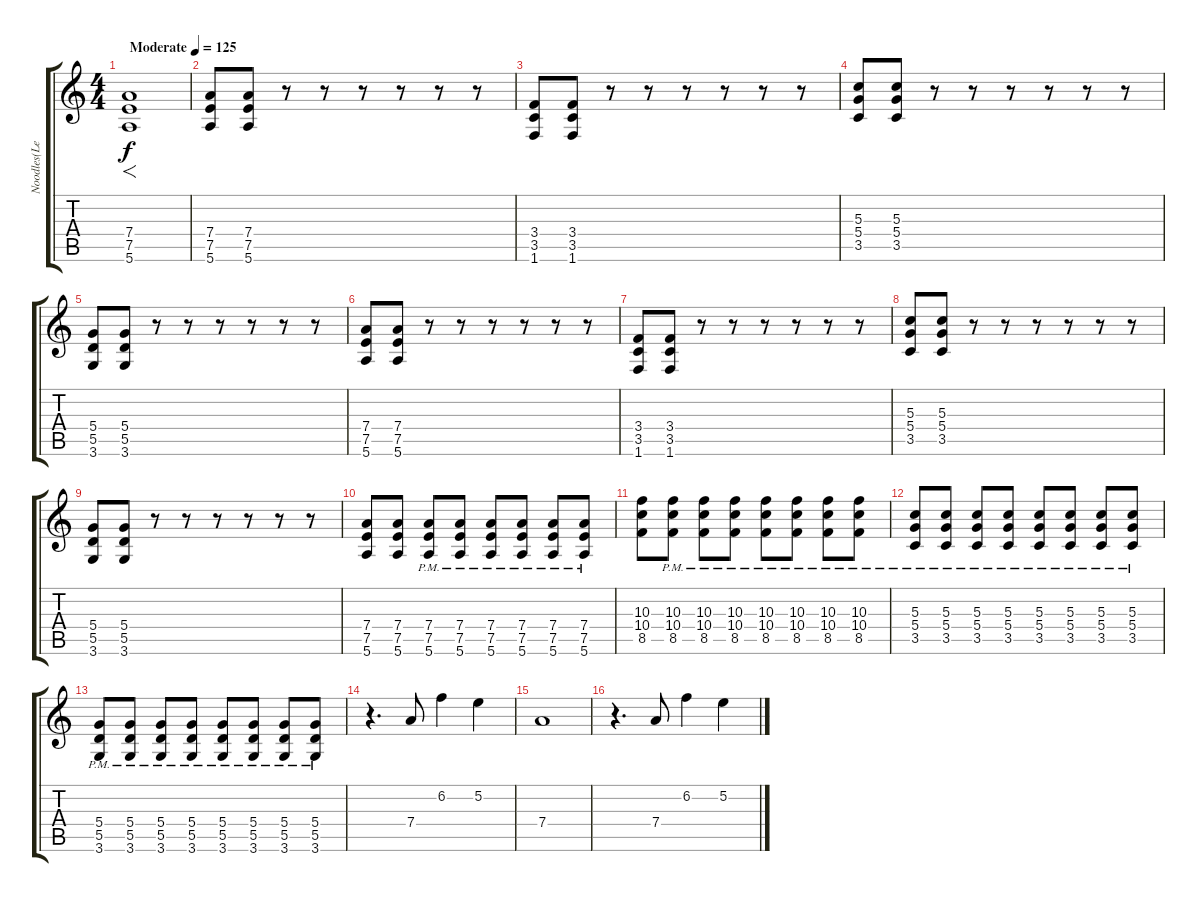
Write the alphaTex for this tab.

\track ("Noodles(Lead Guitar)" "Noodles(Le") {instrument distortionguitar}
\staff {score tabs}
\tuning (E4 B3 G3 D3 A2 E2) {hide}
\ts (4 4)
\tempo (125 "Moderate")
\clef g2
\ks c
(7.4 7.5 5.6).1{f dy f instrument distortionguitar} |
(7.4 7.5 5.6).8 (7.4 7.5 5.6).8 r.8 r.8 r.8 r.8 r.8 r.8 |
(3.4 3.5 1.6).8 (3.4 3.5 1.6).8 r.8 r.8 r.8 r.8 r.8 r.8 |
(5.3 5.4 3.5).8 (5.3 5.4 3.5).8 r.8 r.8 r.8 r.8 r.8 r.8 |
(5.4 5.5 3.6).8 (5.4 5.5 3.6).8 r.8 r.8 r.8 r.8 r.8 r.8 |
(7.4 7.5 5.6).8 (7.4 7.5 5.6).8 r.8 r.8 r.8 r.8 r.8 r.8 |
(3.4 3.5 1.6).8 (3.4 3.5 1.6).8 r.8 r.8 r.8 r.8 r.8 r.8 |
(5.3 5.4 3.5).8 (5.3 5.4 3.5).8 r.8 r.8 r.8 r.8 r.8 r.8 |
(5.4 5.5 3.6).8 (5.4 5.5 3.6).8 r.8 r.8 r.8 r.8 r.8 r.8 |
(7.4 7.5 5.6).8 (7.4 7.5 5.6).8 (7.4{pm} 7.5{pm} 5.6{pm}).8 (7.4{pm} 7.5{pm} 5.6{pm}).8 (7.4{pm} 7.5{pm} 5.6{pm}).8 (7.4{pm} 7.5{pm} 5.6{pm}).8 (7.4{pm} 7.5{pm} 5.6{pm}).8 (7.4{pm} 7.5{pm} 5.6{pm}).8 |
(10.3 10.4 8.5).8 (10.3{pm} 10.4{pm} 8.5{pm}).8 (10.3{pm} 10.4{pm} 8.5{pm}).8 (10.3{pm} 10.4{pm} 8.5{pm}).8 (10.3{pm} 10.4{pm} 8.5{pm}).8 (10.3{pm} 10.4{pm} 8.5{pm}).8 (10.3{pm} 10.4{pm} 8.5{pm}).8 (10.3{pm} 10.4{pm} 8.5{pm}).8 |
(5.3{pm} 5.4{pm} 3.5{pm}).8 (5.3{pm} 5.4{pm} 3.5{pm}).8 (5.3{pm} 5.4{pm} 3.5{pm}).8 (5.3{pm} 5.4{pm} 3.5{pm}).8 (5.3{pm} 5.4{pm} 3.5{pm}).8 (5.3{pm} 5.4{pm} 3.5{pm}).8 (5.3{pm} 5.4{pm} 3.5{pm}).8 (5.3{pm} 5.4{pm} 3.5{pm}).8 |
(5.4{pm} 5.5{pm} 3.6{pm}).8 (5.4{pm} 5.5{pm} 3.6{pm}).8 (5.4{pm} 5.5{pm} 3.6{pm}).8 (5.4{pm} 5.5{pm} 3.6{pm}).8 (5.4{pm} 5.5{pm} 3.6{pm}).8 (5.4{pm} 5.5{pm} 3.6{pm}).8 (5.4{pm} 5.5{pm} 3.6{pm}).8 (5.4{pm} 5.5{pm} 3.6{pm}).8 |
r.4{d} 7.4.8 6.2.4 5.2.4 |
7.4.1 |
r.4{d} 7.4.8 6.2.4 5.2.4
